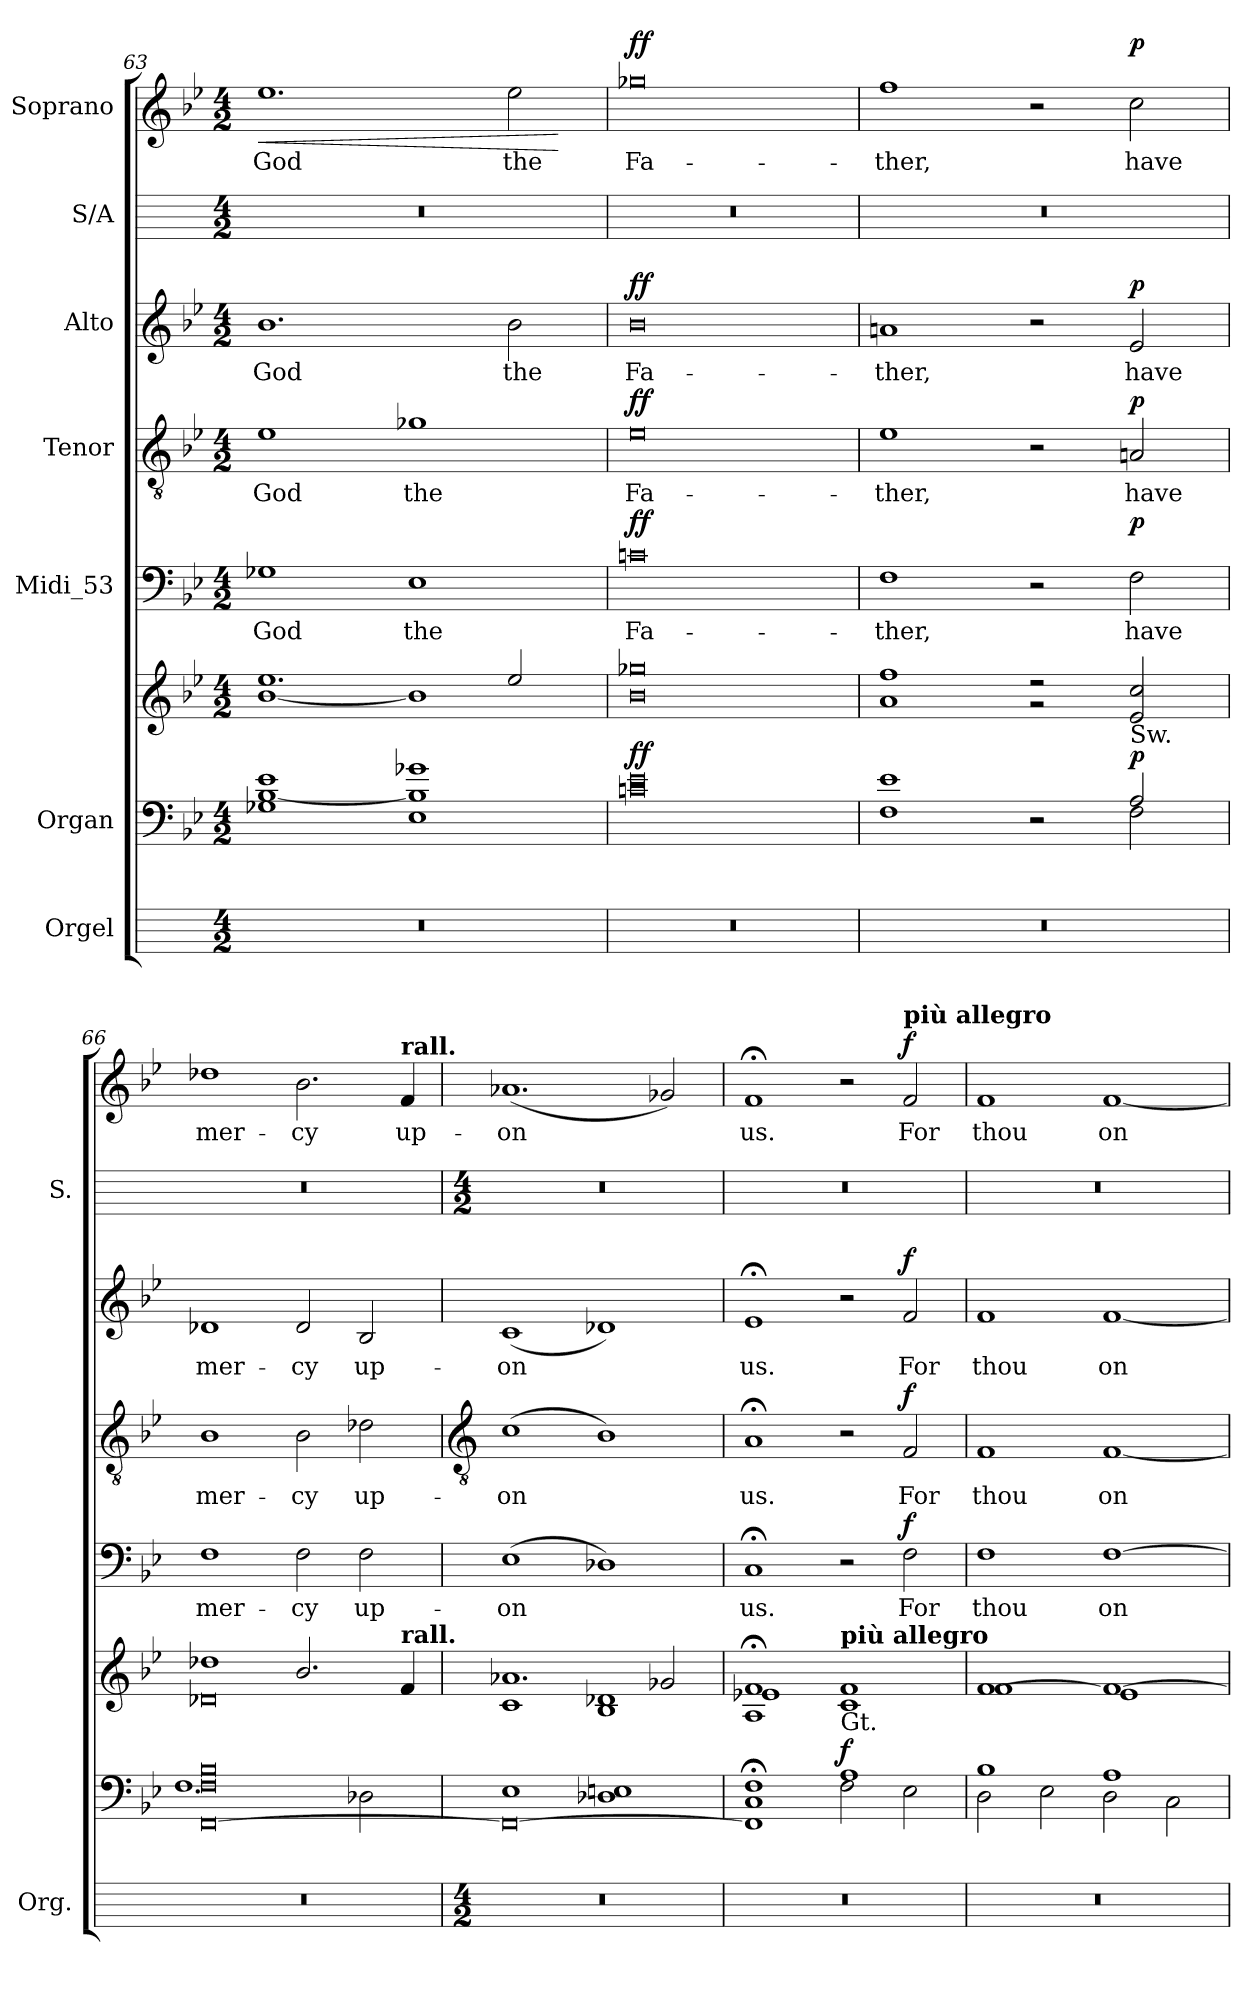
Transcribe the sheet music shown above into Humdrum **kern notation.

**kern	**kern	**kern	**dynam	**kern	**text	**dynam	**kern	**text	**dynam	**kern	**text	**dynam	**kern	**kern	**text	**dynam
*part7	*part6	*part6	*part6	*part5	*part5	*part5	*part4	*part4	*part4	*part3	*part3	*part3	*part2	*part1	*part1	*part1
*staff8	*staff7	*staff6	*staff6/7	*staff5	*staff5	*staff5	*staff4	*staff4	*staff4	*staff3	*staff3	*staff3	*staff2	*staff1	*staff1	*staff1
*I"Orgel	*I"Organ	*	*	*I"Midi_53	*	*	*I"Tenor	*	*	*I"Alto	*	*	*I"S/A	*I"Soprano	*	*
*I'Org.	*	*	*	*	*	*	*	*	*	*	*	*	*I'S.	*	*	*
*	*clefF4	*clefG2	*	*clefF4	*	*	*clefGv2	*	*	*clefG2	*	*	*	*clefG2	*	*
*	*k[b-e-]	*k[b-e-]	*	*k[b-e-]	*	*	*k[b-e-]	*	*	*k[b-e-]	*	*	*	*k[b-e-]	*	*
*	*B-:	*B-:	*	*B-:	*	*	*B-:	*	*	*B-:	*	*	*	*B-:	*	*
*M4/2	*M4/2	*M4/2	*	*M4/2	*	*	*M4/2	*	*	*M4/2	*	*	*M4/2	*M4/2	*	*
=63	=63	=63	=63	=63	=63	=63	=63	=63	=63	=63	=63	=63	=63	=63	=63	=63
*	*^	*^	*	*	*	*	*	*	*	*	*	*	*	*	*	*
*	*	*^	*	*	*	*	*	*	*	*	*	*	*	*	*	*	*	*
!	!	!	!	!	!	!	!	!LO:LY:b	!	!	!LO:LY:b	!	!	!LO:LY:b	!	!	!	!LO:LY:b	!LO:HP:b
0r	1e-/	[1B-\	1G-X\	1.ee-/	[1b-\	.	1G-X	God	.	1e-	God	.	1.b-	God	.	0r	1.ee-	God	<
!	!	!	!	!	!	!	!	!LO:LY:b	!	!	!LO:LY:b	!	!	!	!	!	!	!	!
.	1g-X/	1B-\]	1E-\	.	1b-\]	.	1E-	the	.	1g-X	the	.	.	.	.	.	.	.	.
!	!	!	!	!	!	!	!	!	!	!	!	!	!	!LO:LY:b	!	!	!	!LO:LY:b	!
.	.	.	.	2ee-/	.	.	.	.	.	.	.	.	2b-	the	.	.	2ee-	the	.
*	*v	*v	*v	*	*	*	*	*	*	*	*	*	*	*	*	*	*	*	*
*	*	*v	*v	*	*	*	*	*	*	*	*	*	*	*	*	*	*
.	.	.	.	.	.	.	.	.	.	.	.	.	.	.	.	[
=64	=64	=64	=64	=64	=64	=64	=64	=64	=64	=64	=64	=64	=64	=64	=64	=64
*	*^	*^	*	*	*	*	*	*	*	*	*	*	*	*	*	*
*	*	*^	*	*	*	*	*	*	*	*	*	*	*	*	*	*	*	*
!	!	!	!	!	!	!LO:DY:a=2	!	!LO:LY:b	!LO:DY:a	!	!LO:LY:b	!LO:DY:a	!	!LO:LY:b	!LO:DY:a	!	!	!LO:LY:b	!LO:DY:a
0r	0e-/	0ryy	0cn\	0gg-X/	0b-\	ff	0cn	Fa-	ff	0e-	Fa-	ff	0b-	Fa-	ff	0r	0gg-X	Fa-	ff
=65	=65	=65	=65	=65	=65	=65	=65	=65	=65	=65	=65	=65	=65	=65	=65	=65	=65	=65	=65
!	!	!	!	!	!	!	!	!LO:LY:b	!	!	!LO:LY:b	!	!	!LO:LY:b	!	!	!	!LO:LY:b	!
0r	1e-/	0ryy	1F\	1ff/	1a\	.	1F	-ther,	.	1e-	-ther,	.	1an	-ther,	.	0r	1ff	-ther,	.
.	2r	.	2r	2r	2r	.	2r	.	.	2r	.	.	2r	.	.	.	2r	.	.
!	!	!	!	!LO:TX:b:t=Sw.	!	!	!	!	!	!	!	!	!	!	!	!	!	!	!
!	!	!	!	!	!	!LO:DY:a=2	!	!LO:LY:b	!LO:DY:b	!	!LO:LY:b	!LO:DY:a	!	!LO:LY:b	!LO:DY:a	!	!	!LO:LY:b	!LO:DY:a
.	2A/	.	2F\	2e-/ 2cc/	2ryy	p	2F	have	p	2An	have	p	2e-	have	p	.	2cc	have	p
=66	=66	=66	=66	=66	=66	=66	=66	=66	=66	=66	=66	=66	=66	=66	=66	=66	=66	=66	=66
!	!	!	!	!	!	!	!	!LO:LY:b	!	!	!LO:LY:b	!	!	!LO:LY:b	!	!	!	!LO:LY:b	!
0r	0F/ 0B-/	1.F\	[0FF\	1dd-X/	0d-X\	.	1F	mer-	.	1B-	mer-	.	1d-X	mer-	.	0r	1dd-X	mer-	.
!	!	!	!	!	!	!	!	!LO:LY:b	!	!	!LO:LY:b	!	!	!LO:LY:b	!	!	!	!LO:LY:b	!
.	.	.	.	2.b-/	.	.	2F	-cy	.	2B-	-cy	.	2d-	-cy	.	.	2.b-	-cy	.
!	!	!	!	!	!	!	!	!LO:LY:b	!	!	!LO:LY:b	!	!	!LO:LY:b	!	!	!	!	!
.	.	2D-X\	.	.	.	.	2F	up-	.	2d-X	up-	.	2B-	up-	.	.	.	.	.
!	!	!	!	!	!	!	!	!	!	!	!	!	!	!	!	!	!LO:TX:a:B:t=rall.	!	!
!	!	!	!	!LO:TX:a:B:t=rall.	!	!	!	!	!	!	!	!	!	!	!	!	!	!	!
!	!	!	!	!	!	!	!	!	!	!	!	!	!	!	!	!	!	!LO:LY:b	!
.	.	.	.	4f/	.	.	.	.	.	.	.	.	.	.	.	.	4f	up-	.
!!LO:LB:g=z
=67	=67	=67	=67	=67	=67	=67	=67	=67	=67	=67	=67	=67	=67	=67	=67	=67	=67	=67	=67
*	*	*	*	*	*	*	*	*	*	*clefGv2	*	*	*	*	*	*	*	*	*
*M4/2	*	*	*	*	*	*	*	*	*	*	*	*	*	*	*	*M4/2	*	*	*
!	!	!	!	!	!	!	!	!LO:LY:b	!	!	!LO:LY:b	!	!	!LO:LY:b	!	!	!	!LO:LY:b	!
0r	1E-/	0ryy	0FF\_	1.a-X/	1c\	.	(>1E-	-on	.	(>1c	-on	.	(<1c	-on	.	0r	(<1.a-X	-on	.
.	1D-X/ 1En/	.	.	.	1B-\ 1d-X\	.	1D-X)	.	.	1B-)	.	.	1d-X)	.	.	.	.	.	.
.	.	.	.	2g-X/	.	.	.	.	.	.	.	.	.	.	.	.	2g-X)	.	.
=68	=68	=68	=68	=68	=68	=68	=68	=68	=68	=68	=68	=68	=68	=68	=68	=68	=68	=68	=68
!	!	!	!	!	!	!	!	!LO:LY:b	!	!	!LO:LY:b	!	!	!LO:LY:b	!	!	!	!LO:LY:b	!
0r	1C/ 1F/	0ryy	1FF;\]	1A/;< 1f/;<	1e-X\	.	1C;<	us.	.	1A;<	us.	.	1e-;<	us.	.	0r	1f;<	us.	.
!	!	!	!	!LO:TX:a:B:t=più allegro	!	!	!	!	!	!	!	!	!	!	!	!	!	!	!
!	!	!	!	!LO:TX:b:t=Gt.	!	!	!	!	!	!	!	!	!	!	!	!	!	!	!
!	!	!	!	!	!	!LO:DY:a=2	!	!	!	!	!	!	!	!	!	!	!	!	!
.	1A/	.	2F\	1f/	1c\	f	2r	.	.	2r	.	.	2r	.	.	.	2r	.	.
!	!	!	!	!	!	!	!	!	!	!	!	!	!	!	!	!	!LO:TX:a:B:t=più allegro	!	!
!	!	!	!	!	!	!	!	!LO:LY:b	!LO:DY:a	!	!LO:LY:b	!LO:DY:a	!	!LO:LY:b	!LO:DY:a	!	!	!LO:LY:b	!LO:DY:a
.	.	.	2E-\	.	.	.	2F	For	f	2F	For	f	2f	For	f	.	2f	For	f
=69	=69	=69	=69	=69	=69	=69	=69	=69	=69	=69	=69	=69	=69	=69	=69	=69	=69	=69	=69
!	!	!	!	!	!	!	!	!LO:LY:b	!	!	!LO:LY:b	!	!	!LO:LY:b	!	!	!	!LO:LY:b	!
0r	1B-/	0ryy	2D\	[1f/	1f\	.	1F	thou	.	1F	thou	.	1f	thou	.	0r	1f	thou	.
.	.	.	2E-\	.	.	.	.	.	.	.	.	.	.	.	.	.	.	.	.
!	!	!	!	!	!	!	!	!LO:LY:b	!	!	!LO:LY:b	!	!	!LO:LY:b	!	!	!	!LO:LY:b	!
.	1A/	.	2D\	1f/_	1e-\	.	[1F	on	.	[1F	on	.	[1f	on	.	.	[1f	on	.
.	.	.	2C\	.	.	.	.	.	.	.	.	.	.	.	.	.	.	.	.
*	*v	*v	*v	*	*	*	*	*	*	*	*	*	*	*	*	*	*	*	*
*	*	*v	*v	*	*	*	*	*	*	*	*	*	*	*	*	*	*
=	=	=	=	=	=	=	=	=	=	=	=	=	=	=	=	=
*-	*-	*-	*-	*-	*-	*-	*-	*-	*-	*-	*-	*-	*-	*-	*-	*-
